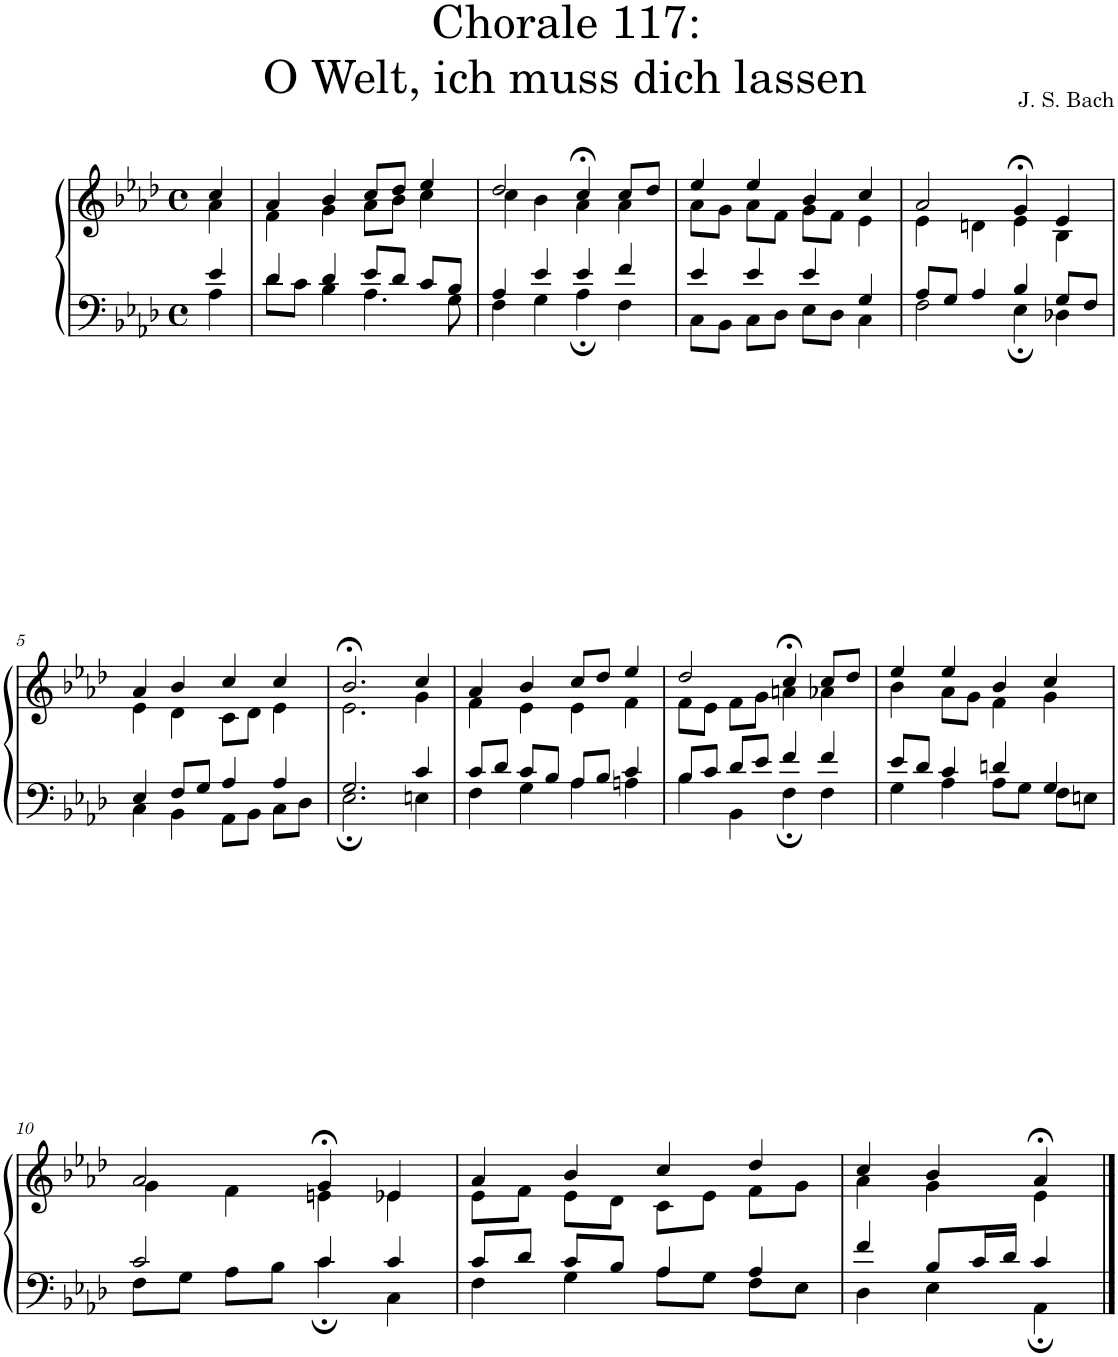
**kern	**kern
*part1	*part1
*staff2	*staff1
*I"S,A	*
*clefF4	*clefG2
*k[b-e-a-d-]	*k[b-e-a-d-]
*M4/4	*M4/4
*met(c)	*met(c)
=	=
*^	*^
4e-/	4A-\	4cc/	4a-\
=1	=1	=1	=1
4d-/	8d-\L	4a-/	4f\
.	8c\J	.	.
4d-/	4B-\	4b-/	4g\
8e-/L	4.A-\	8cc/L	8a-\L
8d-/J	.	8dd-/J	8b-\J
8c/L	.	4ee-/	4cc\
8B-/J	8G\	.	.
=2	=2	=2	=2
4A-/	4F\	2dd-/	4cc\
4e-/	4G\	.	4b-\
4e-/	4A-;\	4cc;</	4a-\
4f/	4F\	8cc/L	4a-\
.	.	8dd-/J	.
=3	=3	=3	=3
4e-/	8C\L	4ee-/	8a-\L
.	8BB-\J	.	8g\J
4e-/	8C\L	4ee-/	8a-\L
.	8D-\J	.	8f\J
4e-/	8E-\L	4b-/	8g\L
.	8D-\J	.	8f\J
4G/	4C\	4cc/	4e-\
=4	=4	=4	=4
8A-/L	2F\	2a-/	4e-\
8G/J	.	.	.
4A-/	.	.	4dn\
4B-/	4E-;\	4g;</	4e-\
8G/L	4D-X\	4e-/	4B-\
8F/J	.	.	.
!!LO:LB:g=z	!!
=5	=5	=5	=5
4E-/	4C\	4a-/	4e-\
8F/L	4BB-\	4b-/	4d-\
8G/J	.	.	.
4A-/	8AA-\L	4cc/	8c\L
.	8BB-\J	.	8d-\J
4A-/	8C\L	4cc/	4e-\
.	8D-\J	.	.
=6	=6	=6	=6
2.G/	2.E-;\	2.b-;</	2.e-\
4c/	4En\	4cc/	4g\
=7	=7	=7	=7
8c/L	4F\	4a-/	4f\
8d-/J	.	.	.
8c/L	4G\	4b-/	4e-\
8B-/J	.	.	.
8A-/L	4A-\	8cc/L	4e-\
8B-/J	.	8dd-/J	.
4c/	4An\	4ee-/	4f\
=8	=8	=8	=8
8B-/L	4B-\	2dd-/	8f\L
8c/J	.	.	8e-\J
8d-/L	4BB-\	.	8f\L
8e-/J	.	.	8g\J
4f/	4F;\	4cc;</	4an\
4f/	4F\	8cc/L	4a-X\
.	.	8dd-/J	.
=9	=9	=9	=9
8e-/L	4G\	4ee-/	4b-\
8d-/J	.	.	.
4c/	4A-\	4ee-/	8a-\L
.	.	.	8g\J
4dn/	8A-\L	4b-/	4f\
.	8G\J	.	.
4G/	8F\L	4cc/	4g\
.	8En\J	.	.
!!LO:LB:g=z	!!
=10	=10	=10	=10
2c/	8F\L	2a-/	4g\
.	8G\J	.	.
.	8A-\L	.	4f\
.	8B-\J	.	.
4c/	4c;\	4g;</	4en\
4c/	4C\	4e-X/	4e-\
=11	=11	=11	=11
8c/L	4F\	4a-/	8e-\L
8d-/J	.	.	8f\J
8c/L	4G\	4b-/	8e-\L
8B-/J	.	.	8d-\J
4A-/	8A-\L	4cc/	8c\L
.	8G\J	.	8e-\J
4A-/	8F\L	4dd-/	8f\L
.	8E-\J	.	8g\J
=12	=12	=12	=12
4f/	4D-\	4cc/	4a-\
8B-/L	4E-\	4b-/	4g\
16c/L	.	.	.
16d-/JJ	.	.	.
4c/	4AA-;\	4a-;</	4e-\
*v	*v	*	*
*	*v	*v
==	==
*-	*-
